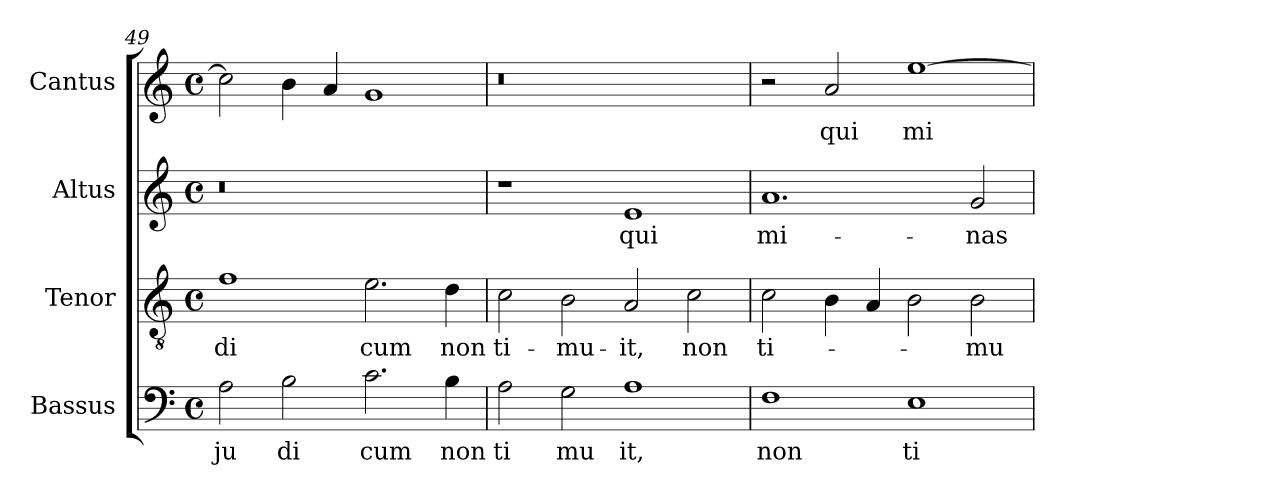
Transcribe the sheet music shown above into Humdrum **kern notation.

**kern	**text	**kern	**text	**kern	**text	**kern	**text
*part4	*part4	*part3	*part3	*part2	*part2	*part1	*part1
*staff4	*staff4	*staff3	*staff3	*staff2	*staff2	*staff1	*staff1
*I"Bassus	*	*I"Tenor	*	*I"Altus	*	*I"Cantus	*
*clefF4	*	*clefGv2	*	*clefG2	*	*clefG2	*
*	*	*k[]	*	*k[]	*	*	*
*	*	*C:	*	*C:	*	*	*
*M4/4	*	*M4/4	*	*M4/4	*	*M4/4	*
*met(c)	*	*met(c)	*	*met(c)	*	*met(c)	*
=49	=49	=49	=49	=49	=49	=49	=49
!	!LO:LY:b:cj	!	!LO:LY:b:cj	!	!	!	!
2A\	ju	1f	di	0r	.	2cc\]	.
!	!LO:LY:b:cj	!	!	!	!	!	!
2B\	di	.	.	.	.	4b\	.
.	.	.	.	.	.	4a/	.
!	!LO:LY:b:cj	!	!LO:LY:b:cj	!	!	!	!
2.c\	cum	2.e\	cum	.	.	1g	.
!	!LO:LY:b:cj	!	!LO:LY:b:cj	!	!	!	!
4B\	non	4d\	non	.	.	.	.
!!LO:PB:g=z
=50	=50	=50	=50	=50	=50	=50	=50
!	!LO:LY:b:cj	!	!LO:LY:b:cj	!	!	!	!
2A\	ti	2c\	ti-	1r	.	0r	.
!	!LO:LY:b:cj	!	!LO:LY:b:cj	!	!	!	!
2G\	mu	2B\	-mu-	.	.	.	.
!	!LO:LY:b:cj	!	!LO:LY:b:cj	!	!LO:LY:b:cj	!	!
1A	it,	2A/	-it,	1e	qui	.	.
!	!	!	!LO:LY:b:cj	!	!	!	!
.	.	2c\	non	.	.	.	.
=51	=51	=51	=51	=51	=51	=51	=51
!	!LO:LY:b:cj	!	!LO:LY:b:cj	!	!LO:LY:b:cj	!	!
1F	non	2c\	ti-	1.a	mi-	2r	.
!	!	!	!	!	!	!	!LO:LY:b:cj
.	.	4B\	.	.	.	2a/	qui
.	.	4A/	.	.	.	.	.
!	!LO:LY:b:cj	!	!	!	!	!	!LO:LY:b:cj
1E	ti	2B\	.	.	.	[>1ee	mi-
!	!	!	!LO:LY:b:cj	!	!LO:LY:b:cj	!	!
.	.	2B\	-mu-	2g/	-nas	.	.
=	=	=	=	=	=	=	=
*-	*-	*-	*-	*-	*-	*-	*-
